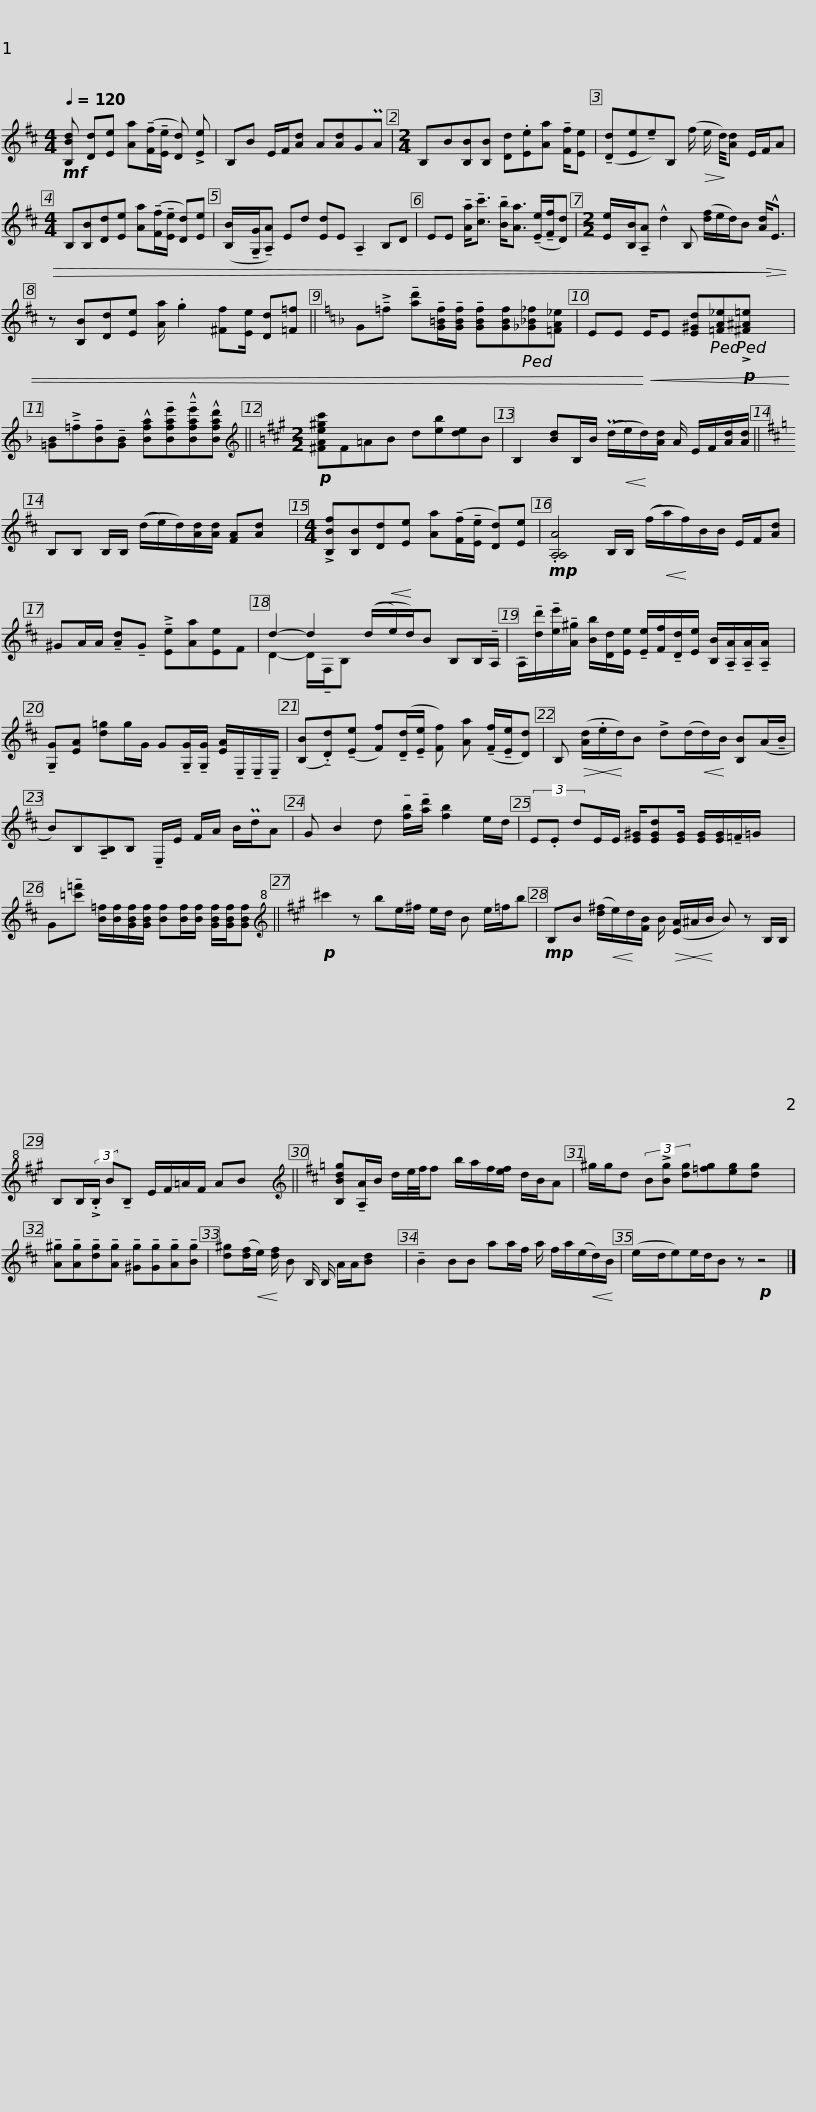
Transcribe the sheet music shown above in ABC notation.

X:1
%%score ( 1 2 )
L:1/8
Q:1/4=120
M:4/4
I:linebreak $
K:D
V:1 treble
V:2 treble
V:1
!mf! [B,Bd] [Dd][Ee] [Aa](!tenuto![Ff]/!tenuto![Ee]/ [Dd]) !>![Ee] | B,B E/F/[Ad] A[Ad]GPA |[M:2/4] B,B[B,B][B,B] [Dd].[Ee][Aa] !tenuto![Ff]/[Ee] |$ (!tenuto![Dd][Ee]!tenuto!e)B, (f/!>(! e/!>)! d/4)[Ad] E/F/A |[M:4/4] B,[B,B][Dd][Ee] [Aa](!tenuto![Ff]/!tenuto![Ee]/ [Dd])[Ee] | %5
 ([B,B]/!tenuto![G,G]/!tenuto![A,A]) Ed [Ed]E !tenuto!A,2 B,D |$ EE !tenuto![Aa]<!tenuto![cc'] !tenuto![Bb]<[Aa] (!tenuto![Ee]/!tenuto![Ff]/[Dd]) |[M:2/2] [Ee]/[B,B]/!tenuto![A,A] !^!d2 B, ([df]/e/d/)B [Ad]<!>)!!>(!!^!E | z [B,B][Dd][Ee] [Aa]/ .g2 [^Ff][Ee]/ [Dd][=F=f] ||$[K:F] G!>!!tenuto!=f !tenuto![ad']!tenuto![G=Bf]/!tenuto![GBf]/ !tenuto![GBf][GBf]!ped![_G_B_f][=FA_e] | %10
 EE!<)!!<(! E/E [E^Gd]!ped![=FA_e]!ped!!p!!>![^F^A=e] x3/2 | [=GB]!>!!tenuto!=f!tenuto![Bf]!tenuto![GB] !^![Bfa]!tenuto![Bfae']!^!!tenuto![Bfae']!^![Bfad'] ||$[K:A][M:2/2][K:treble]!p! [^FAe^gc']F=AB d[eb][de]B | B,2 [Bd]B,/B/ ((Pd/!<(!e/)!<)!d/)[Ad]/ A/ E/F/[Ad]/[Ad]/ ||$[K:D] B,B, B,/B,/ ((d/e/)d/)[Ad]/[Ad]/ [FA][Ad] x/ | %15
[M:4/4] !>![B,Bf][B,B][Dd][Ee] [Aa](!tenuto![Ff]/!tenuto![Ee]/ [Dd])[Ee] |$!mp! .[A,A,A]4 B,/B,/ ((f/!<(!a/)!<)!f/)B/B/ E/F/[Ad] | ^GA/A/ !tenuto![Ad]!tenuto!G !>!!tenuto![Ee][Aa][Ee]F |$ d2- d2 ((d/!<(!e/)!<)!d/)B B,B,/!tenuto!A,/ | !tenuto!A,/!tenuto![dd']/!tenuto![ee']/!tenuto![A^g]/ [Bb]/[Dd]/[Ee]/ !tenuto![Ee]/[Ff]/!tenuto![Dd]/[Ee]/ [B,B]/!tenuto![A,A]/!tenuto![A,A]/!tenuto![A,A]/ x/ |$ %20
 !tenuto![G,G][EA] [d=g]g/G/ G!tenuto![G,G]/!tenuto![G,G]/ [EA]/!tenuto!E,/!tenuto!E,/!tenuto!E,/ | ([B,B].!tenuto![Dd])(!tenuto![Ee] [Ff])(!tenuto![Dd]/!tenuto![Ee]/ [Ff]) [Aa] (!tenuto![Ff]/!tenuto![Ee]/[Dd]) |$ B,!>(! ([Ad]/!>)!!<(!.e/!<)!d/)B !>!d(d/!<(!d/)!<)!B/ [B,B](A/!tenuto!B/ | B)B,!tenuto![A,B,]B, !tenuto!E,/E/ F/A/ B/Pd/A | G B2 d !tenuto![fb-]/!tenuto![ad']/ [fb]2 e/d/ |$ %25
 (3E.E dE/E/ [E^G]/[EGd][EG]/ [EG]/[EG]/!tenuto!=F/=G/ x | G!tenuto![=c'=f'] [B=f]/[Bf]/[GBf]/[GBf]/ [Bf][Bf]/[Bf]/ [GBf]/[GBf]/[GBf] ||$[K:A][K:treble+8]!p! ^c'2 z be/^f/ e/d/ B e/=f/b |!mp! B,B ([d^f]/!<(!e/)!<)!d/[FB]/ B/!>(! ([EA]/!>)!!<(!^A/!<)!B/ B) z B,/B,/ | B,B,/(3:2:2!>!.B,/ B!tenuto!B, E/F/=A/F/ AB x/ ||$ %30
[K:D][K:treble] [B,Bdg]!tenuto![A,A]/B/ d/e/4f/4f b/a/f/[ef]/ d/B/A | ^g/g/d (3B!>![Bg] [dg][=fg][eg][dg] x | !tenuto![A^g]!tenuto![Ag]!tenuto![dg]!tenuto![Ag] !tenuto![^Gg]!tenuto![Gg]!tenuto![Ag]!tenuto![Bg] |$ [d^g]([df]/!<(!e/)!<)! [df]/ B B,/ B,/ A/A/[Bd] x3/2 | !tenuto!B2 BB aa/f/ a/ f/a/(e/!<(!d/)!<)!B/ | %35
 (e/d/e)e/d/B z!p! z4 |] %36
V:2
 x7 | x8 |[M:2/4] x17/2 |$ x33/4 |[M:4/4] x8 | %5
 x10 |$ x8 |[M:2/2] x19/2 | x10 ||$[K:F] x8 | %10
 x8 | x8 ||$[K:A][M:2/2][K:treble] x8 | x17/2 ||$[K:D] x8 | %15
[M:4/4] x8 |$ x19/2 | x8 |$ D2- D/!tenuto!F,/B, x9/2 | x8 |$ %20
 x8 | x9 |$ x8 | x8 | x8 |$ %25
 x8 | x8 ||$[K:A][K:treble+8] x9 | x9 | x8 ||$ %30
[K:D][K:treble] x8 | x8 | x8 |$ x8 | x9 | %35
 x9 |] %36
